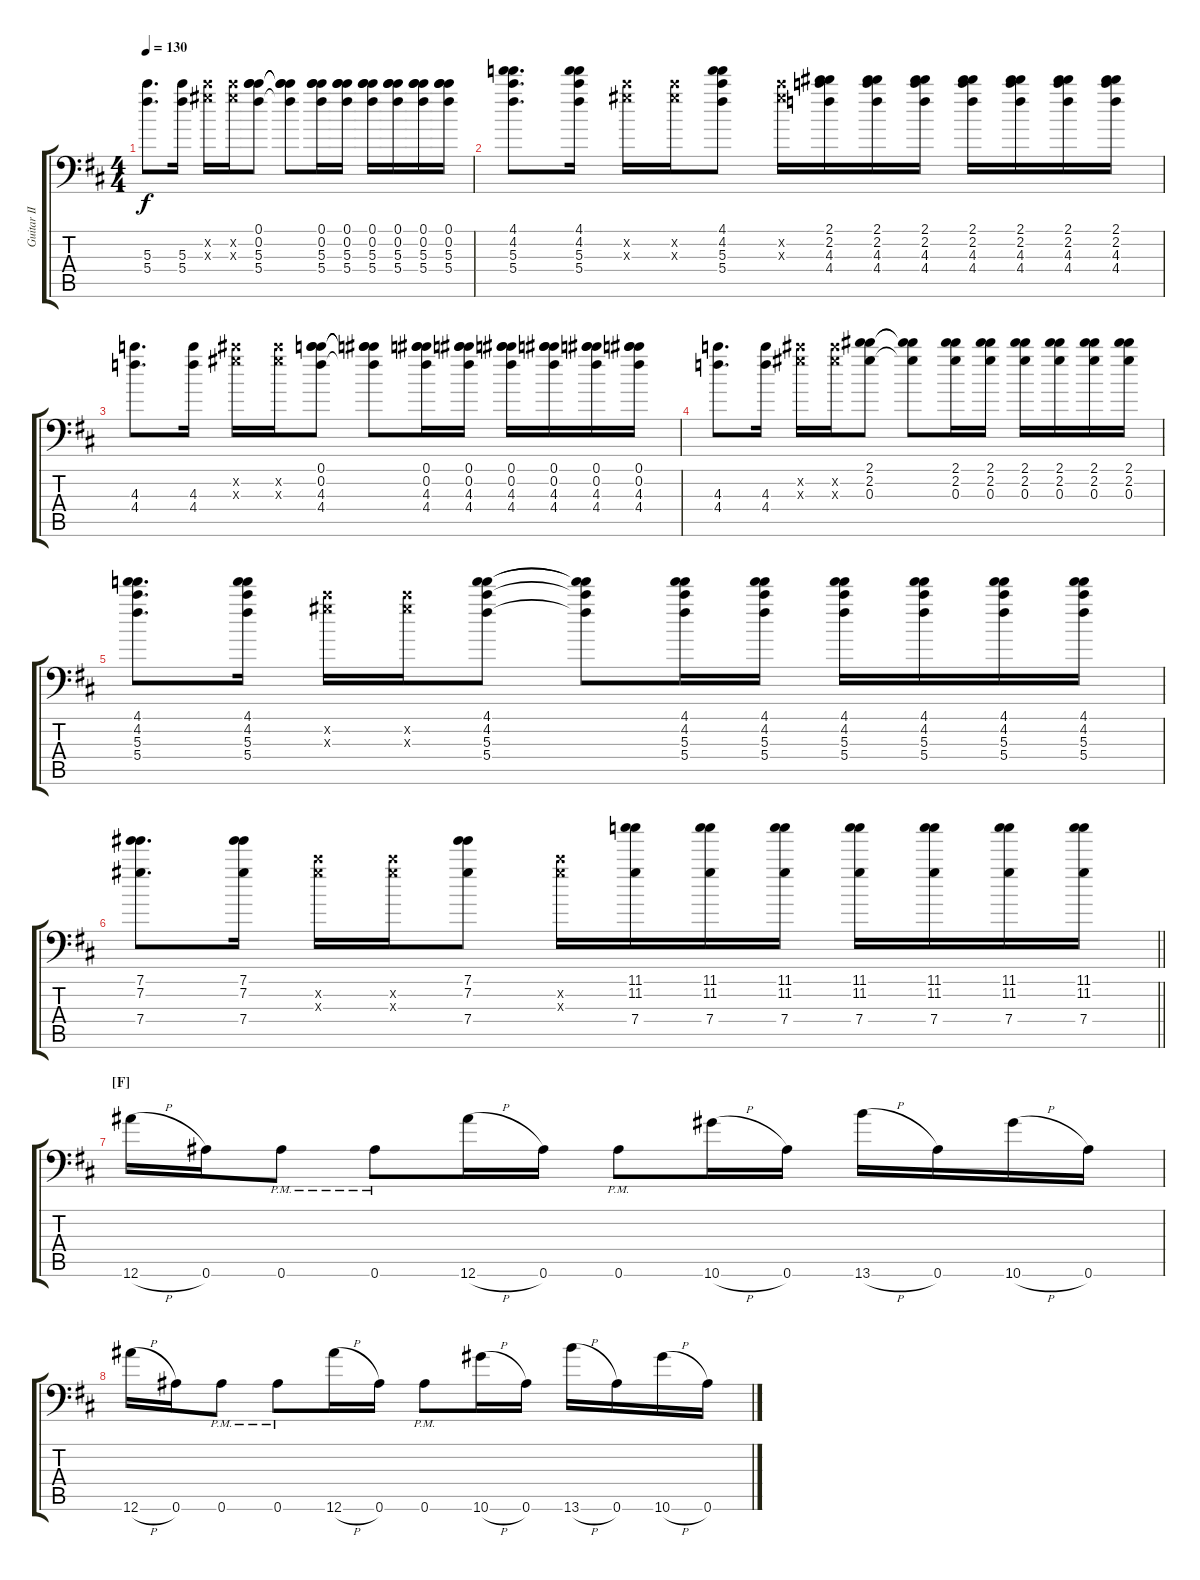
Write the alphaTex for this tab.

\track ("Guitar II" "Guitar II") {instrument distortionguitar}
\staff {score tabs}
\tuning (Db4 Db4 Ab3 Db3 Ab2 Bb1) {hide}
\ts (4 4)
\tempo 130
\clef f4
\ks bminor
(5.3 5.4).8{d ot 8vb dy f} (5.3 5.4).16{ot 8vb} (0.2{x} 0.3{x}).16{ot 8vb} (0.2{x} 0.3{x}).16{ot 8vb} (0.1 0.2 5.3 5.4).8{ot 8vb} (0.1{t} 0.2{t} 5.3{t} 5.4{t}).8{ot 8vb} (0.1 0.2 5.3 5.4).16{ot 8vb} (0.1 0.2 5.3 5.4).16{ot 8vb} (0.1 0.2 5.3 5.4).16{ot 8vb} (0.1 0.2 5.3 5.4).16{ot 8vb} (0.1 0.2 5.3 5.4).16{ot 8vb} (0.1 0.2 5.3 5.4).16{ot 8vb} |
(4.1 4.2 5.3 5.4).8{d ot 8vb} (4.1 4.2 5.3 5.4).16{ot 8vb} (0.2{x} 0.3{x}).16{ot 8vb} (0.2{x} 0.3{x}).16{ot 8vb} (4.1 4.2 5.3 5.4).8{ot 8vb} (0.2{x} 0.3{x}).16{ot 8vb} (2.1 2.2 4.3 4.4).16{ot 8vb} (2.1 2.2 4.3 4.4).16{ot 8vb} (2.1 2.2 4.3 4.4).16{ot 8vb} (2.1 2.2 4.3 4.4).16{ot 8vb} (2.1 2.2 4.3 4.4).16{ot 8vb} (2.1 2.2 4.3 4.4).16{ot 8vb} (2.1 2.2 4.3 4.4).16{ot 8vb} |
(4.3 4.4).8{d ot 8vb} (4.3 4.4).16{ot 8vb} (0.2{x} 0.3{x}).16{ot 8vb} (0.2{x} 0.3{x}).16{ot 8vb} (0.1 0.2 4.3 4.4).8{ot 8vb} (0.1{t} 0.2{t} 4.3{t} 4.4{t}).8{ot 8vb} (0.1 0.2 4.3 4.4).16{ot 8vb} (0.1 0.2 4.3 4.4).16{ot 8vb} (0.1 0.2 4.3 4.4).16{ot 8vb} (0.1 0.2 4.3 4.4).16{ot 8vb} (0.1 0.2 4.3 4.4).16{ot 8vb} (0.1 0.2 4.3 4.4).16{ot 8vb} |
(4.3 4.4).8{d ot 8vb} (4.3 4.4).16{ot 8vb} (0.2{x} 0.3{x}).16{ot 8vb} (0.2{x} 0.3{x}).16{ot 8vb} (2.1 2.2 0.3).8{ot 8vb} (2.1{t} 2.2{t} 0.3{t}).8{ot 8vb} (2.1 2.2 0.3).16{ot 8vb} (2.1 2.2 0.3).16{ot 8vb} (2.1 2.2 0.3).16{ot 8vb} (2.1 2.2 0.3).16{ot 8vb} (2.1 2.2 0.3).16{ot 8vb} (2.1 2.2 0.3).16{ot 8vb} |
(4.1 4.2 5.3 5.4).8{d ot 8vb} (4.1 4.2 5.3 5.4).16{ot 8vb} (0.2{x} 0.3{x}).16{ot 8vb} (0.2{x} 0.3{x}).16{ot 8vb} (4.1 4.2 5.3 5.4).8{ot 8vb} (4.1{t} 4.2{t} 5.3{t} 5.4{t}).8{ot 8vb} (4.1 4.2 5.3 5.4).16{ot 8vb} (4.1 4.2 5.3 5.4).16{ot 8vb} (4.1 4.2 5.3 5.4).16{ot 8vb} (4.1 4.2 5.3 5.4).16{ot 8vb} (4.1 4.2 5.3 5.4).16{ot 8vb} (4.1 4.2 5.3 5.4).16{ot 8vb} |
\barLineRight lightlight
(7.1 7.2 7.4).8{d ot 8vb} (7.1 7.2 7.4).16{ot 8vb} (0.2{x} 0.3{x}).16{ot 8vb} (0.2{x} 0.3{x}).16{ot 8vb} (7.1 7.2 7.4).8{ot 8vb} (0.2{x} 0.3{x}).16{ot 8vb} (11.1 11.2 7.4).16{ot 8vb} (11.1 11.2 7.4).16{ot 8vb} (11.1 11.2 7.4).16{ot 8vb} (11.1 11.2 7.4).16{ot 8vb} (11.1 11.2 7.4).16{ot 8vb} (11.1 11.2 7.4).16{ot 8vb} (11.1 11.2 7.4).16{ot 8vb} |
\section ("" "[F]")
12.6{h}.16{ot 8vb volume 16} 0.6.16{ot 8vb} 0.6{pm}.8{ot 8vb} 0.6{pm}.8{ot 8vb} 12.6{h}.16{ot 8vb} 0.6.16{ot 8vb} 0.6{pm}.8{ot 8vb} 10.6{h}.16{ot 8vb} 0.6.16{ot 8vb} 13.6{h}.16{ot 8vb} 0.6.16{ot 8vb} 10.6{h}.16{ot 8vb} 0.6.16{ot 8vb} |
12.6{h}.16{ot 8vb} 0.6.16{ot 8vb} 0.6{pm}.8{ot 8vb} 0.6{pm}.8{ot 8vb} 12.6{h}.16{ot 8vb} 0.6.16{ot 8vb} 0.6{pm}.8{ot 8vb} 10.6{h}.16{ot 8vb} 0.6.16{ot 8vb} 13.6{h}.16{ot 8vb} 0.6.16{ot 8vb} 10.6{h}.16{ot 8vb} 0.6.16{ot 8vb}
